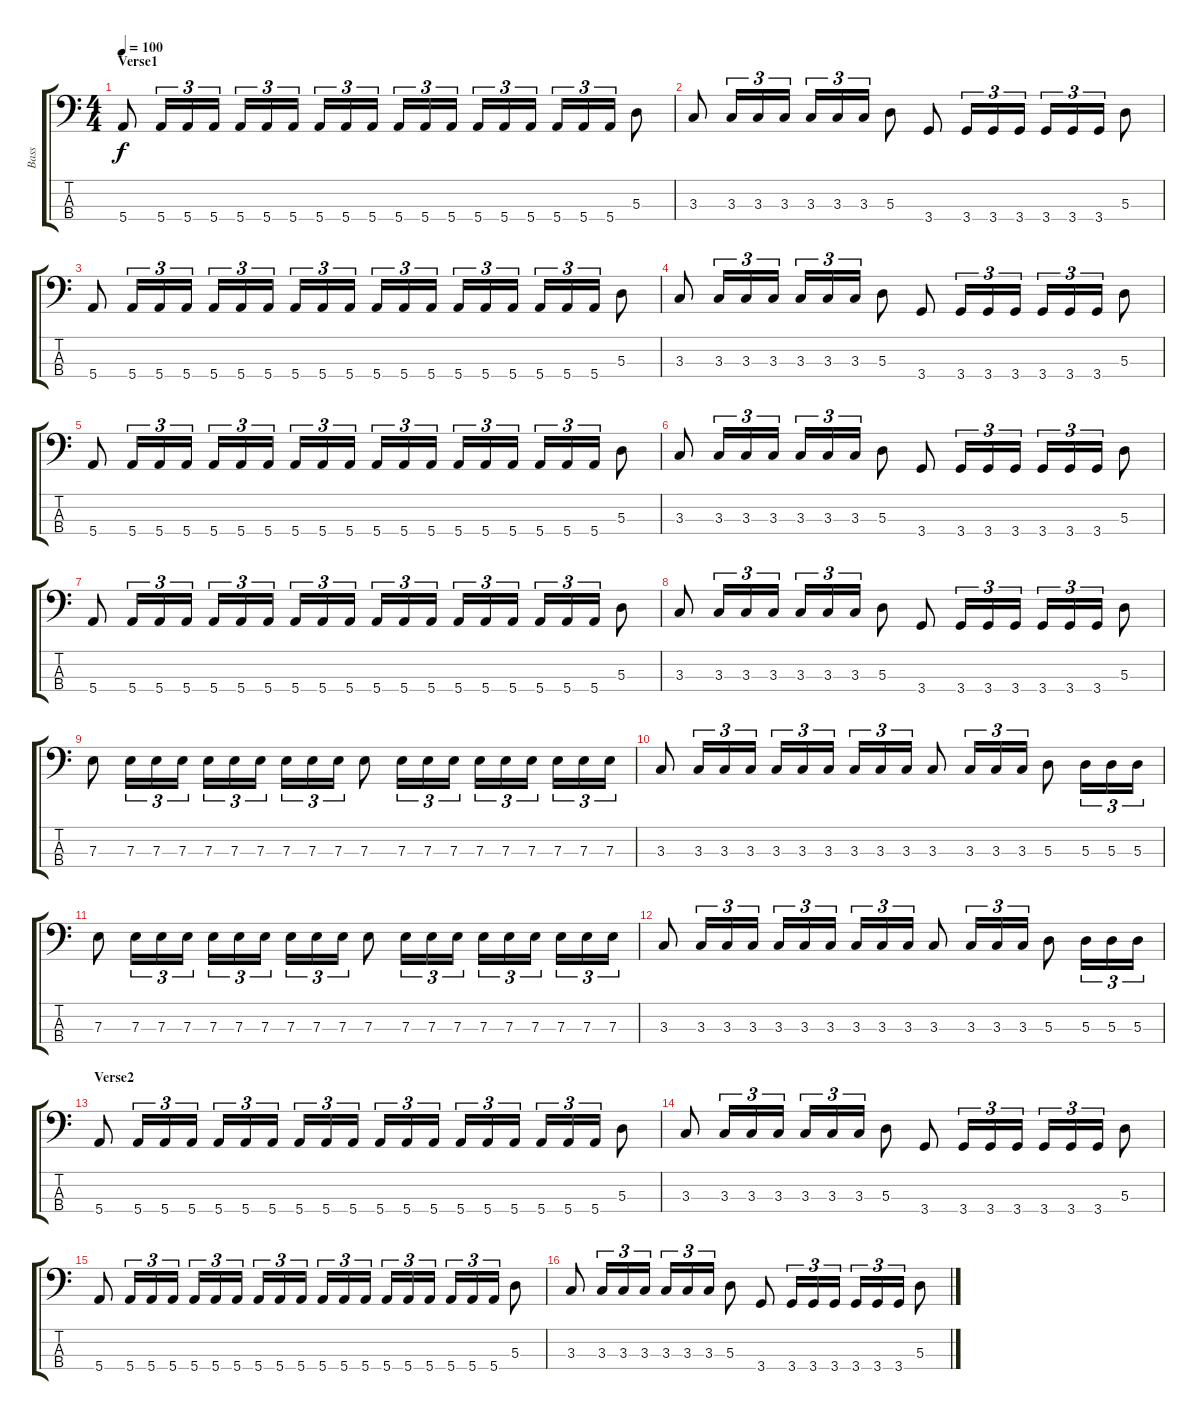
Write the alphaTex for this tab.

\track ("Bass" "Bass") {instrument electricbasspick}
\staff {score tabs}
\tuning (G2 D2 A1 E1) {hide}
\ts (4 4)
\section ("" "Verse1")
\tempo 100
\clef f4
\ks c
5.4.8{dy f} 5.4.16{tu (3 2)} 5.4.16{tu (3 2)} 5.4.16{tu (3 2)} 5.4.16{tu (3 2)} 5.4.16{tu (3 2)} 5.4.16{tu (3 2)} 5.4.16{tu (3 2)} 5.4.16{tu (3 2)} 5.4.16{tu (3 2)} 5.4.16{tu (3 2)} 5.4.16{tu (3 2)} 5.4.16{tu (3 2)} 5.4.16{tu (3 2)} 5.4.16{tu (3 2)} 5.4.16{tu (3 2)} 5.4.16{tu (3 2)} 5.4.16{tu (3 2)} 5.4.16{tu (3 2)} 5.3.8 |
3.3.8 3.3.16{tu (3 2)} 3.3.16{tu (3 2)} 3.3.16{tu (3 2)} 3.3.16{tu (3 2)} 3.3.16{tu (3 2)} 3.3.16{tu (3 2)} 5.3.8 3.4.8 3.4.16{tu (3 2)} 3.4.16{tu (3 2)} 3.4.16{tu (3 2)} 3.4.16{tu (3 2)} 3.4.16{tu (3 2)} 3.4.16{tu (3 2)} 5.3.8 |
5.4.8 5.4.16{tu (3 2)} 5.4.16{tu (3 2)} 5.4.16{tu (3 2)} 5.4.16{tu (3 2)} 5.4.16{tu (3 2)} 5.4.16{tu (3 2)} 5.4.16{tu (3 2)} 5.4.16{tu (3 2)} 5.4.16{tu (3 2)} 5.4.16{tu (3 2)} 5.4.16{tu (3 2)} 5.4.16{tu (3 2)} 5.4.16{tu (3 2)} 5.4.16{tu (3 2)} 5.4.16{tu (3 2)} 5.4.16{tu (3 2)} 5.4.16{tu (3 2)} 5.4.16{tu (3 2)} 5.3.8 |
3.3.8 3.3.16{tu (3 2)} 3.3.16{tu (3 2)} 3.3.16{tu (3 2)} 3.3.16{tu (3 2)} 3.3.16{tu (3 2)} 3.3.16{tu (3 2)} 5.3.8 3.4.8 3.4.16{tu (3 2)} 3.4.16{tu (3 2)} 3.4.16{tu (3 2)} 3.4.16{tu (3 2)} 3.4.16{tu (3 2)} 3.4.16{tu (3 2)} 5.3.8 |
5.4.8 5.4.16{tu (3 2)} 5.4.16{tu (3 2)} 5.4.16{tu (3 2)} 5.4.16{tu (3 2)} 5.4.16{tu (3 2)} 5.4.16{tu (3 2)} 5.4.16{tu (3 2)} 5.4.16{tu (3 2)} 5.4.16{tu (3 2)} 5.4.16{tu (3 2)} 5.4.16{tu (3 2)} 5.4.16{tu (3 2)} 5.4.16{tu (3 2)} 5.4.16{tu (3 2)} 5.4.16{tu (3 2)} 5.4.16{tu (3 2)} 5.4.16{tu (3 2)} 5.4.16{tu (3 2)} 5.3.8 |
3.3.8 3.3.16{tu (3 2)} 3.3.16{tu (3 2)} 3.3.16{tu (3 2)} 3.3.16{tu (3 2)} 3.3.16{tu (3 2)} 3.3.16{tu (3 2)} 5.3.8 3.4.8 3.4.16{tu (3 2)} 3.4.16{tu (3 2)} 3.4.16{tu (3 2)} 3.4.16{tu (3 2)} 3.4.16{tu (3 2)} 3.4.16{tu (3 2)} 5.3.8 |
5.4.8 5.4.16{tu (3 2)} 5.4.16{tu (3 2)} 5.4.16{tu (3 2)} 5.4.16{tu (3 2)} 5.4.16{tu (3 2)} 5.4.16{tu (3 2)} 5.4.16{tu (3 2)} 5.4.16{tu (3 2)} 5.4.16{tu (3 2)} 5.4.16{tu (3 2)} 5.4.16{tu (3 2)} 5.4.16{tu (3 2)} 5.4.16{tu (3 2)} 5.4.16{tu (3 2)} 5.4.16{tu (3 2)} 5.4.16{tu (3 2)} 5.4.16{tu (3 2)} 5.4.16{tu (3 2)} 5.3.8 |
3.3.8 3.3.16{tu (3 2)} 3.3.16{tu (3 2)} 3.3.16{tu (3 2)} 3.3.16{tu (3 2)} 3.3.16{tu (3 2)} 3.3.16{tu (3 2)} 5.3.8 3.4.8 3.4.16{tu (3 2)} 3.4.16{tu (3 2)} 3.4.16{tu (3 2)} 3.4.16{tu (3 2)} 3.4.16{tu (3 2)} 3.4.16{tu (3 2)} 5.3.8 |
7.3.8 7.3.16{tu (3 2)} 7.3.16{tu (3 2)} 7.3.16{tu (3 2)} 7.3.16{tu (3 2)} 7.3.16{tu (3 2)} 7.3.16{tu (3 2)} 7.3.16{tu (3 2)} 7.3.16{tu (3 2)} 7.3.16{tu (3 2)} 7.3.8 7.3.16{tu (3 2)} 7.3.16{tu (3 2)} 7.3.16{tu (3 2)} 7.3.16{tu (3 2)} 7.3.16{tu (3 2)} 7.3.16{tu (3 2)} 7.3.16{tu (3 2)} 7.3.16{tu (3 2)} 7.3.16{tu (3 2)} |
3.3.8 3.3.16{tu (3 2)} 3.3.16{tu (3 2)} 3.3.16{tu (3 2)} 3.3.16{tu (3 2)} 3.3.16{tu (3 2)} 3.3.16{tu (3 2)} 3.3.16{tu (3 2)} 3.3.16{tu (3 2)} 3.3.16{tu (3 2)} 3.3.8 3.3.16{tu (3 2)} 3.3.16{tu (3 2)} 3.3.16{tu (3 2)} 5.3.8 5.3.16{tu (3 2)} 5.3.16{tu (3 2)} 5.3.16{tu (3 2)} |
7.3.8 7.3.16{tu (3 2)} 7.3.16{tu (3 2)} 7.3.16{tu (3 2)} 7.3.16{tu (3 2)} 7.3.16{tu (3 2)} 7.3.16{tu (3 2)} 7.3.16{tu (3 2)} 7.3.16{tu (3 2)} 7.3.16{tu (3 2)} 7.3.8 7.3.16{tu (3 2)} 7.3.16{tu (3 2)} 7.3.16{tu (3 2)} 7.3.16{tu (3 2)} 7.3.16{tu (3 2)} 7.3.16{tu (3 2)} 7.3.16{tu (3 2)} 7.3.16{tu (3 2)} 7.3.16{tu (3 2)} |
3.3.8 3.3.16{tu (3 2)} 3.3.16{tu (3 2)} 3.3.16{tu (3 2)} 3.3.16{tu (3 2)} 3.3.16{tu (3 2)} 3.3.16{tu (3 2)} 3.3.16{tu (3 2)} 3.3.16{tu (3 2)} 3.3.16{tu (3 2)} 3.3.8 3.3.16{tu (3 2)} 3.3.16{tu (3 2)} 3.3.16{tu (3 2)} 5.3.8 5.3.16{tu (3 2)} 5.3.16{tu (3 2)} 5.3.16{tu (3 2)} |
\section ("" "Verse2")
5.4.8 5.4.16{tu (3 2)} 5.4.16{tu (3 2)} 5.4.16{tu (3 2)} 5.4.16{tu (3 2)} 5.4.16{tu (3 2)} 5.4.16{tu (3 2)} 5.4.16{tu (3 2)} 5.4.16{tu (3 2)} 5.4.16{tu (3 2)} 5.4.16{tu (3 2)} 5.4.16{tu (3 2)} 5.4.16{tu (3 2)} 5.4.16{tu (3 2)} 5.4.16{tu (3 2)} 5.4.16{tu (3 2)} 5.4.16{tu (3 2)} 5.4.16{tu (3 2)} 5.4.16{tu (3 2)} 5.3.8 |
3.3.8 3.3.16{tu (3 2)} 3.3.16{tu (3 2)} 3.3.16{tu (3 2)} 3.3.16{tu (3 2)} 3.3.16{tu (3 2)} 3.3.16{tu (3 2)} 5.3.8 3.4.8 3.4.16{tu (3 2)} 3.4.16{tu (3 2)} 3.4.16{tu (3 2)} 3.4.16{tu (3 2)} 3.4.16{tu (3 2)} 3.4.16{tu (3 2)} 5.3.8 |
5.4.8 5.4.16{tu (3 2)} 5.4.16{tu (3 2)} 5.4.16{tu (3 2)} 5.4.16{tu (3 2)} 5.4.16{tu (3 2)} 5.4.16{tu (3 2)} 5.4.16{tu (3 2)} 5.4.16{tu (3 2)} 5.4.16{tu (3 2)} 5.4.16{tu (3 2)} 5.4.16{tu (3 2)} 5.4.16{tu (3 2)} 5.4.16{tu (3 2)} 5.4.16{tu (3 2)} 5.4.16{tu (3 2)} 5.4.16{tu (3 2)} 5.4.16{tu (3 2)} 5.4.16{tu (3 2)} 5.3.8 |
3.3.8 3.3.16{tu (3 2)} 3.3.16{tu (3 2)} 3.3.16{tu (3 2)} 3.3.16{tu (3 2)} 3.3.16{tu (3 2)} 3.3.16{tu (3 2)} 5.3.8 3.4.8 3.4.16{tu (3 2)} 3.4.16{tu (3 2)} 3.4.16{tu (3 2)} 3.4.16{tu (3 2)} 3.4.16{tu (3 2)} 3.4.16{tu (3 2)} 5.3.8
